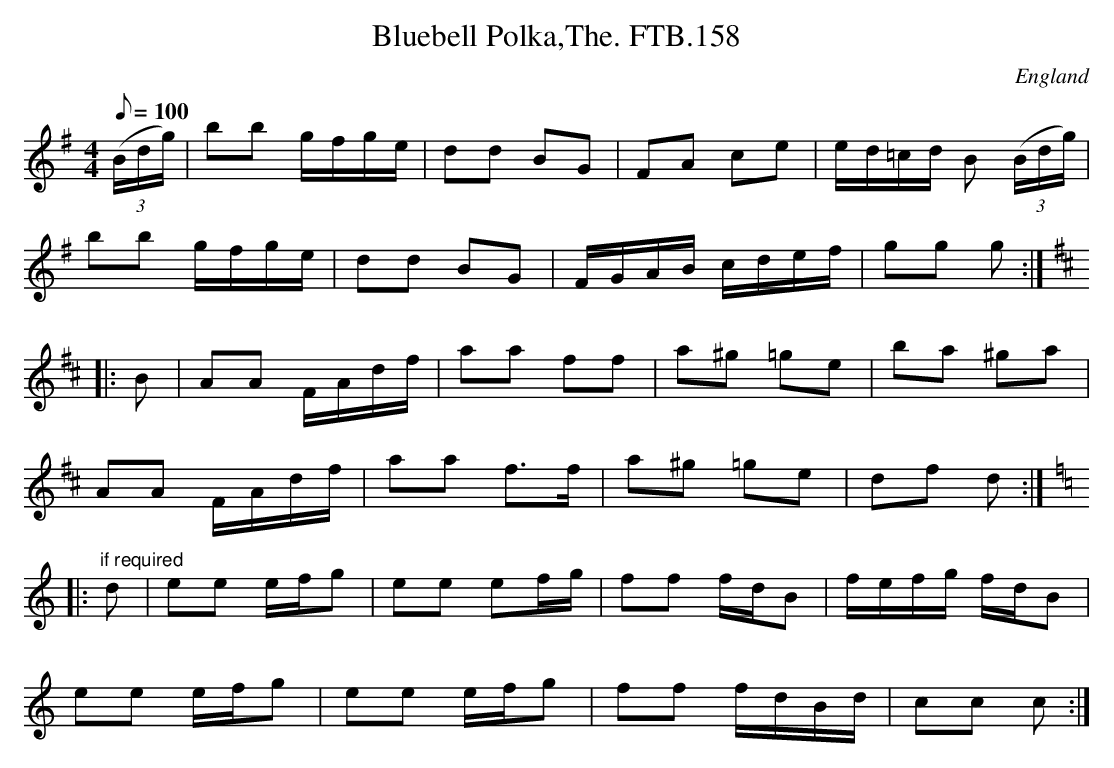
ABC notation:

X:1
T:Bluebell Polka,The. FTB.158
M:4/4
Q:100
O:England
K:G
((3B/d/g/)|bb g/f/g/e/|dd BG|FA ce|e/d/=c/d/ B ((3B/d/g/)|
bb g/f/g/e/|dd BG|F/G/A/B/ c/d/e/f/|gg g:|
K:D
|:B |AA F/A/d/f/|aa ff |a^g =ge|ba ^ga|
AA F/A/d/f/|aa f>f|a^g =ge|df d:|
K:C
|:"if required"d|ee e/f/g|ee ef/g/|ff f/d/B|f/e/f/g/ f/d/B|
ee e/f/g|ee e/f/g|ff f/d/B/d/|cc c:|
